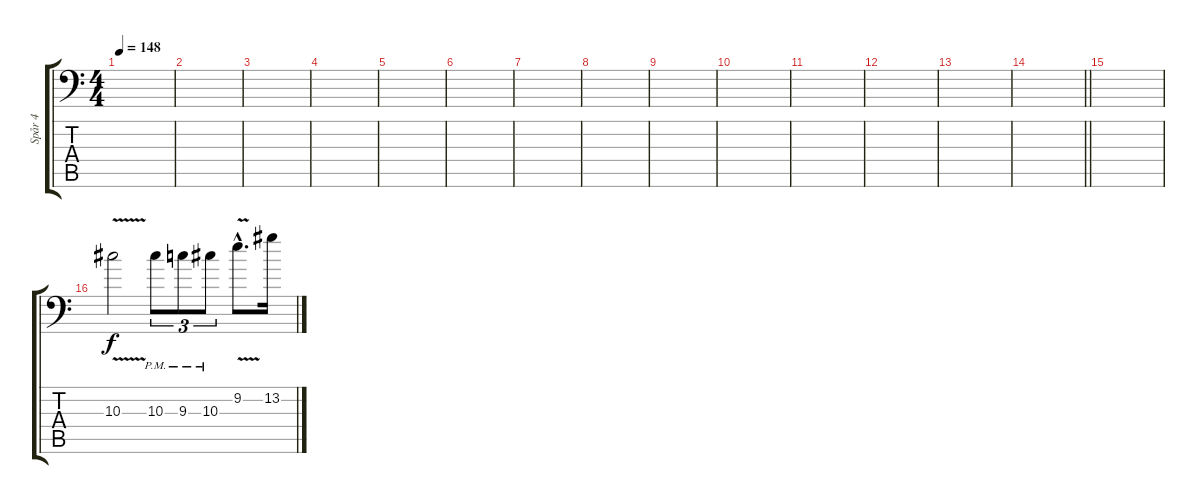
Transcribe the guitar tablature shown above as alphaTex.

\track ("Spår 4" "Spår 4") {instrument distortionguitar}
\staff {score tabs}
\tuning (C4 G3 Eb3 Bb2 F2 Bb1) {hide}
\ts (4 4)
\tempo 148
\clef f4
\ks c
|
|
|
|
|
|
|
|
|
|
|
|
|
\barLineRight lightlight
|
|
10.3{v}.2 10.3{pm}.8{tu (3 2)} 9.3{pm}.8{tu (3 2)} 10.3{pm}.8{tu (3 2)} 9.2{v hac}.8{d} 13.2.16
